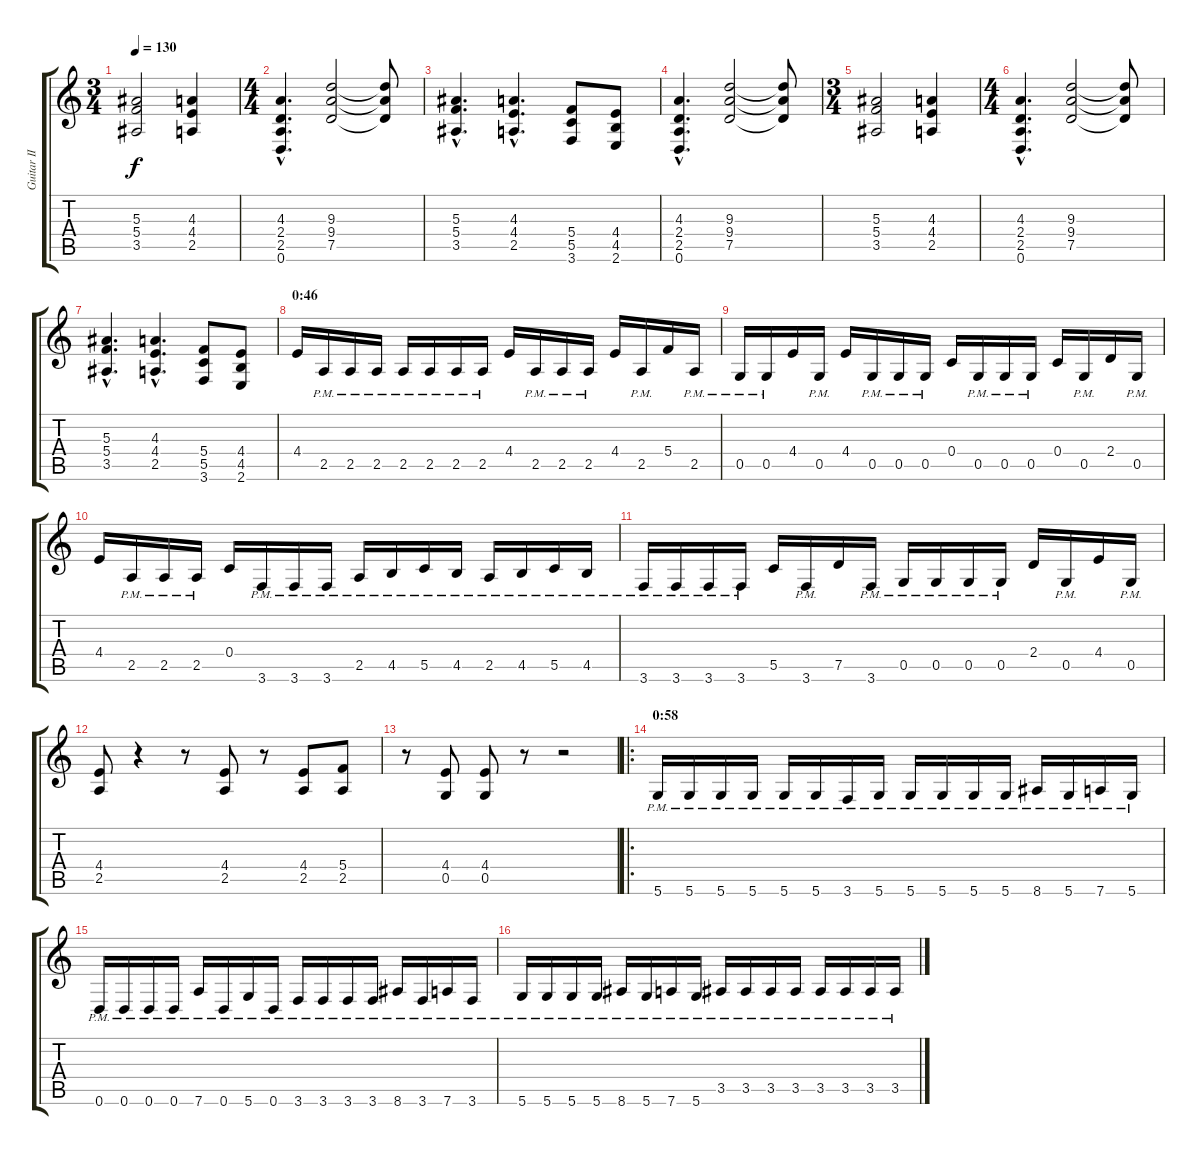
\track ("Guitar II" "Guitar II") {instrument distortionguitar}
\staff {score tabs}
\tuning (D4 A3 F3 C3 G2 D2) {hide}
\ts (3 4)
\tempo 130
\clef g2
\ks c
(5.3 5.4 3.5).2{dy f} (4.3 4.4 2.5).4 |
\ts (4 4)
(4.3{hac} 2.4{hac} 2.5{hac} 0.6{hac}).4{d} (9.3 9.4 7.5).2 (9.3{t} 9.4{t} 7.5{t}).8 |
(5.3{hac} 5.4{hac} 3.5{hac}).4{d} (4.3{hac} 4.4{hac} 2.5{hac}).4{d} (5.4 5.5 3.6).8 (4.4 4.5 2.6).8 |
(4.3{hac} 2.4{hac} 2.5{hac} 0.6{hac}).4{d} (9.3 9.4 7.5).2 (9.3{t} 9.4{t} 7.5{t}).8 |
\ts (3 4)
(5.3 5.4 3.5).2 (4.3 4.4 2.5).4 |
\ts (4 4)
(4.3{hac} 2.4{hac} 2.5{hac} 0.6{hac}).4{d} (9.3 9.4 7.5).2 (9.3{t} 9.4{t} 7.5{t}).8 |
(5.3{hac} 5.4{hac} 3.5{hac}).4{d} (4.3{hac} 4.4{hac} 2.5{hac}).4{d} (5.4 5.5 3.6).8 (4.4 4.5 2.6).8 |
\section ("" "0:46")
4.4.16 2.5{pm}.16 2.5{pm}.16 2.5{pm}.16 2.5{pm}.16 2.5{pm}.16 2.5{pm}.16 2.5{pm}.16 4.4.16 2.5{pm}.16 2.5{pm}.16 2.5{pm}.16 4.4.16 2.5{pm}.16 5.4.16 2.5{pm}.16 |
0.5{pm}.16 0.5{pm}.16 4.4.16 0.5{pm}.16 4.4.16 0.5{pm}.16 0.5{pm}.16 0.5{pm}.16 0.4.16 0.5{pm}.16 0.5{pm}.16 0.5{pm}.16 0.4.16 0.5{pm}.16 2.4.16 0.5{pm}.16 |
4.4.16 2.5{pm}.16 2.5{pm}.16 2.5{pm}.16 0.4.16 3.6{pm}.16 3.6{pm}.16 3.6{pm}.16 2.5{pm}.16 4.5{pm}.16 5.5{pm}.16 4.5{pm}.16 2.5{pm}.16 4.5{pm}.16 5.5{pm}.16 4.5{pm}.16 |
3.6{pm}.16 3.6{pm}.16 3.6{pm}.16 3.6{pm}.16 5.5.16 3.6{pm}.16 7.5.16 3.6{pm}.16 0.5{pm}.16 0.5{pm}.16 0.5{pm}.16 0.5{pm}.16 2.4.16 0.5{pm}.16 4.4.16 0.5{pm}.16 |
(4.4 2.5).8 r.4 r.8 (4.4 2.5).8 r.8 (4.4 2.5).8 (5.4 2.5).8 |
r.8 (4.4 0.5).8 (4.4 0.5).8 r.8 r.2 |
\ro
\section ("" "0:58")
5.6{pm}.16 5.6{pm}.16 5.6{pm}.16 5.6{pm}.16 5.6{pm}.16 5.6{pm}.16 3.6{pm}.16 5.6{pm}.16 5.6{pm}.16 5.6{pm}.16 5.6{pm}.16 5.6{pm}.16 8.6{pm}.16 5.6{pm}.16 7.6{pm}.16 5.6{pm}.16 |
0.6{pm}.16 0.6{pm}.16 0.6{pm}.16 0.6{pm}.16 7.6{pm}.16 0.6{pm}.16 5.6{pm}.16 0.6{pm}.16 3.6{pm}.16 3.6{pm}.16 3.6{pm}.16 3.6{pm}.16 8.6{pm}.16 3.6{pm}.16 7.6{pm}.16 3.6{pm}.16 |
5.6{pm}.16 5.6{pm}.16 5.6{pm}.16 5.6{pm}.16 8.6{pm}.16 5.6{pm}.16 7.6{pm}.16 5.6{pm}.16 3.5{pm}.16 3.5{pm}.16 3.5{pm}.16 3.5{pm}.16 3.5{pm}.16 3.5{pm}.16 3.5{pm}.16 3.5{pm}.16
